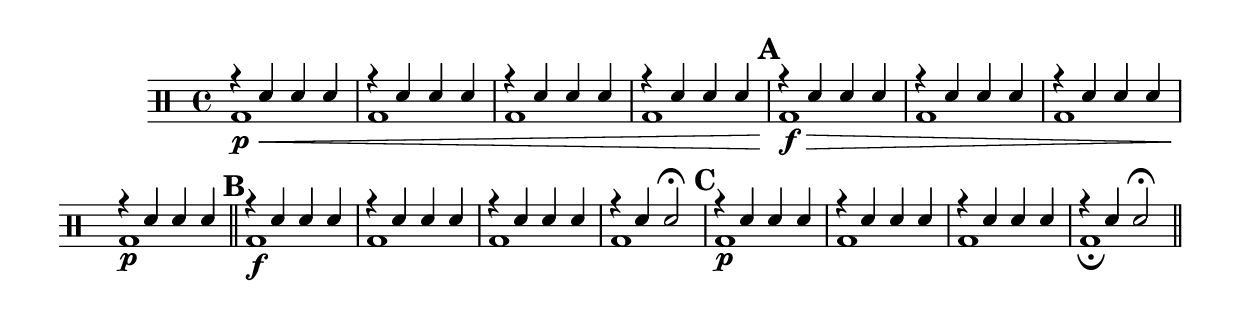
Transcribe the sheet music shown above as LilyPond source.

%-*- coding: utf-8 -*-

\version "2.16.0"

%\header {title = "brincando em fa maior - parte 1"}

\drums {

\override Staff.TimeSignature #'style = #'()
\time 4/4 

\override Score.BarNumber #'transparent = ##t
%\override Score.RehearsalMark #'font-family = #'
\override Score.RehearsalMark #'font-size = #2

\context DrumVoice = "1" { }
\context DrumVoice = "2" { }

<<
{

r4 sn sn sn 
r4 sn sn sn 
r4 sn sn sn 
r4 sn sn sn 

\mark \default
r4 sn sn sn 
r4 sn sn sn 
r4 sn sn sn 
r4 sn sn sn 

\bar "||"
\mark \default
r4 sn sn sn 
r4 sn sn sn 
r4 sn sn sn 
r4 sn sn2\fermata 

\mark \default
r4 sn sn sn 
r4 sn sn sn 
r4 sn sn sn 
r4 sn sn2\fermata

\bar "||"

  
}
\\
{

bd1\p\< bd1 bd1 bd1  

bd1\!\f\> bd1 bd1 bd1\!\p

bd\f bd bd bd

bd\p bd bd bd\fermata

}
>>


}


